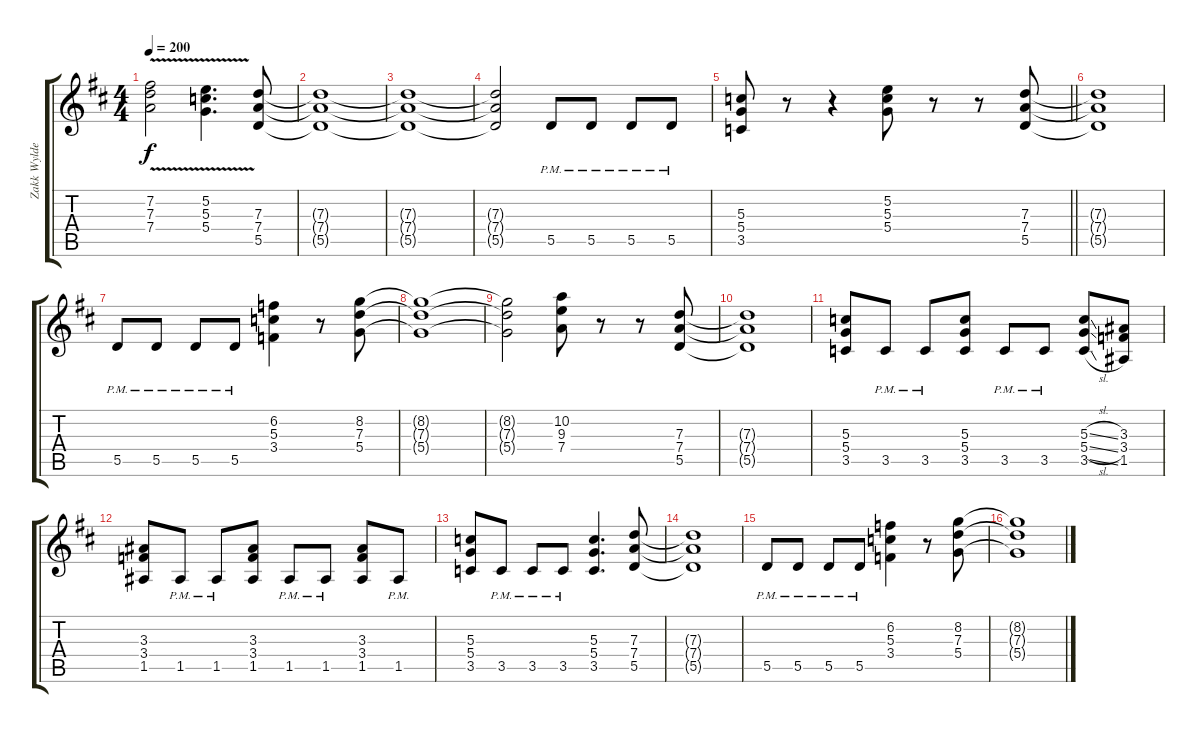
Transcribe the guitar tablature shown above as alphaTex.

\track ("Zakk Wylde (Solo)" "Zakk Wylde") {instrument overdrivenguitar}
\staff {score tabs}
\tuning (E4 B3 G3 D3 A2 E2) {hide}
\ts (4 4)
\tempo 200
\clef g2
\ks d
(7.2{v} 7.3{v} 7.4{v}).2{dy f} (5.2{v} 5.3{v} 5.4{v}).4{d} (7.3 7.4 5.5).8 |
(7.3{t} 7.4{t} 5.5{t}).1 |
(7.3{t} 7.4{t} 5.5{t}).1 |
(7.3{t} 7.4{t} 5.5{t}).2 5.5{pm}.8 5.5{pm}.8 5.5{pm}.8 5.5{pm}.8 |
\barLineRight lightlight
(5.3 5.4 3.5).8 r.8 r.4 (5.2 5.3 5.4).8 r.8 r.8 (7.3 7.4 5.5).8 |
(7.3{t} 7.4{t} 5.5{t}).1 |
5.5{pm}.8 5.5{pm}.8 5.5{pm}.8 5.5{pm}.8 (6.2 5.3 3.4).4 r.8 (8.2 7.3 5.4).8 |
(8.2{t} 7.3{t} 5.4{t}).1 |
(8.2{t} 7.3{t} 5.4{t}).2 (10.2 9.3 7.4).8 r.8 r.8 (7.3 7.4 5.5).8 |
(7.3{t} 7.4{t} 5.5{t}).1 |
(5.3 5.4 3.5).8 3.5{pm}.8 3.5{pm}.8 (5.3 5.4 3.5).8 3.5{pm}.8 3.5{pm}.8 (5.3{sl} 5.4{sl} 3.5{sl}).8 (3.3 3.4 1.5).8 |
(3.3 3.4 1.5).8 1.5{pm}.8 1.5{pm}.8 (3.3 3.4 1.5).8 1.5{pm}.8 1.5{pm}.8 (3.3 3.4 1.5).8 1.5{pm}.8 |
(5.3 5.4 3.5).8 3.5{pm}.8 3.5{pm}.8 3.5{pm}.8 (5.3 5.4 3.5).4{d} (7.3 7.4 5.5).8 |
(7.3{t} 7.4{t} 5.5{t}).1 |
5.5{pm}.8 5.5{pm}.8 5.5{pm}.8 5.5{pm}.8 (6.2 5.3 3.4).4 r.8 (8.2 7.3 5.4).8 |
(8.2{t} 7.3{t} 5.4{t}).1
